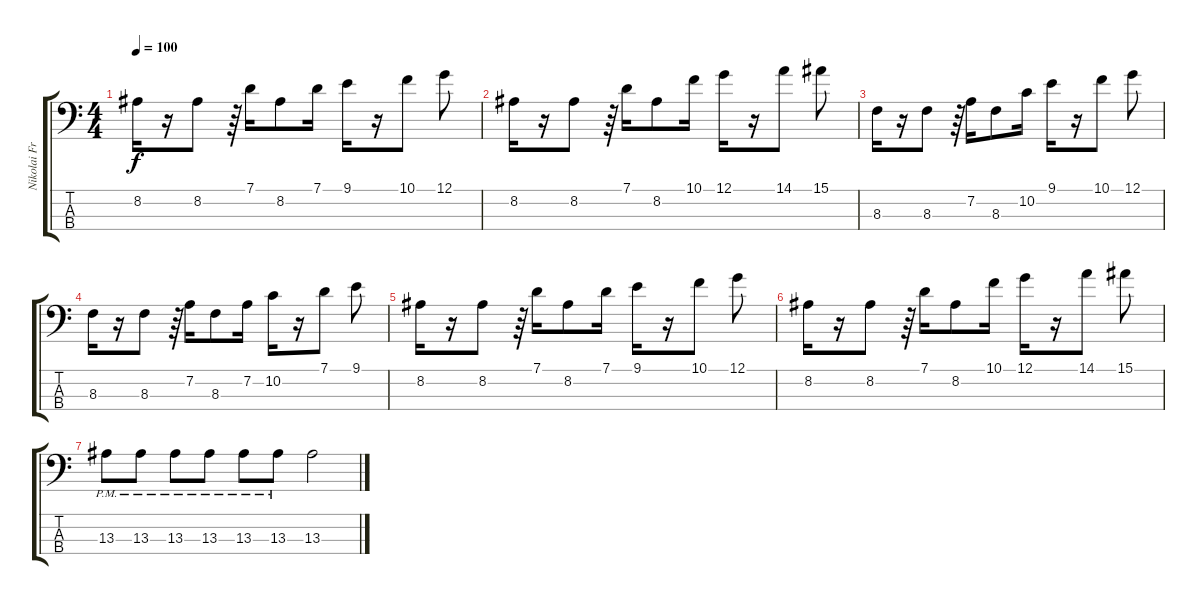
\track ("Nikolai Fraiture" "Nikolai Fr") {instrument electricbassfinger}
\staff {score tabs}
\tuning (G2 D2 A1 E1) {hide}
\ts (4 4)
\tempo 100
\clef f4
\ks c
8.2.16{dy f} r.16 8.2.8 r.64 7.1.16 8.2.8 7.1.16 9.1.16 r.16 10.1.8 12.1.8 |
8.2.16 r.16 8.2.8 r.64 7.1.16 8.2.8 10.1.16 12.1.16 r.16 14.1.8 15.1.8 |
8.3.16 r.16 8.3.8 r.64 7.2.16 8.3.8 10.2.16 9.1.16 r.16 10.1.8 12.1.8 |
8.3.16 r.16 8.3.8 r.64 7.2.16 8.3.8 7.2.16 10.2.16 r.16 7.1.8 9.1.8 |
8.2.16 r.16 8.2.8 r.64 7.1.16 8.2.8 7.1.16 9.1.16 r.16 10.1.8 12.1.8 |
8.2.16 r.16 8.2.8 r.64 7.1.16 8.2.8 10.1.16 12.1.16 r.16 14.1.8 15.1.8 |
13.3{pm}.8 13.3{pm}.8 13.3{pm}.8 13.3{pm}.8 13.3{pm}.8 13.3{pm}.8 13.3.2
